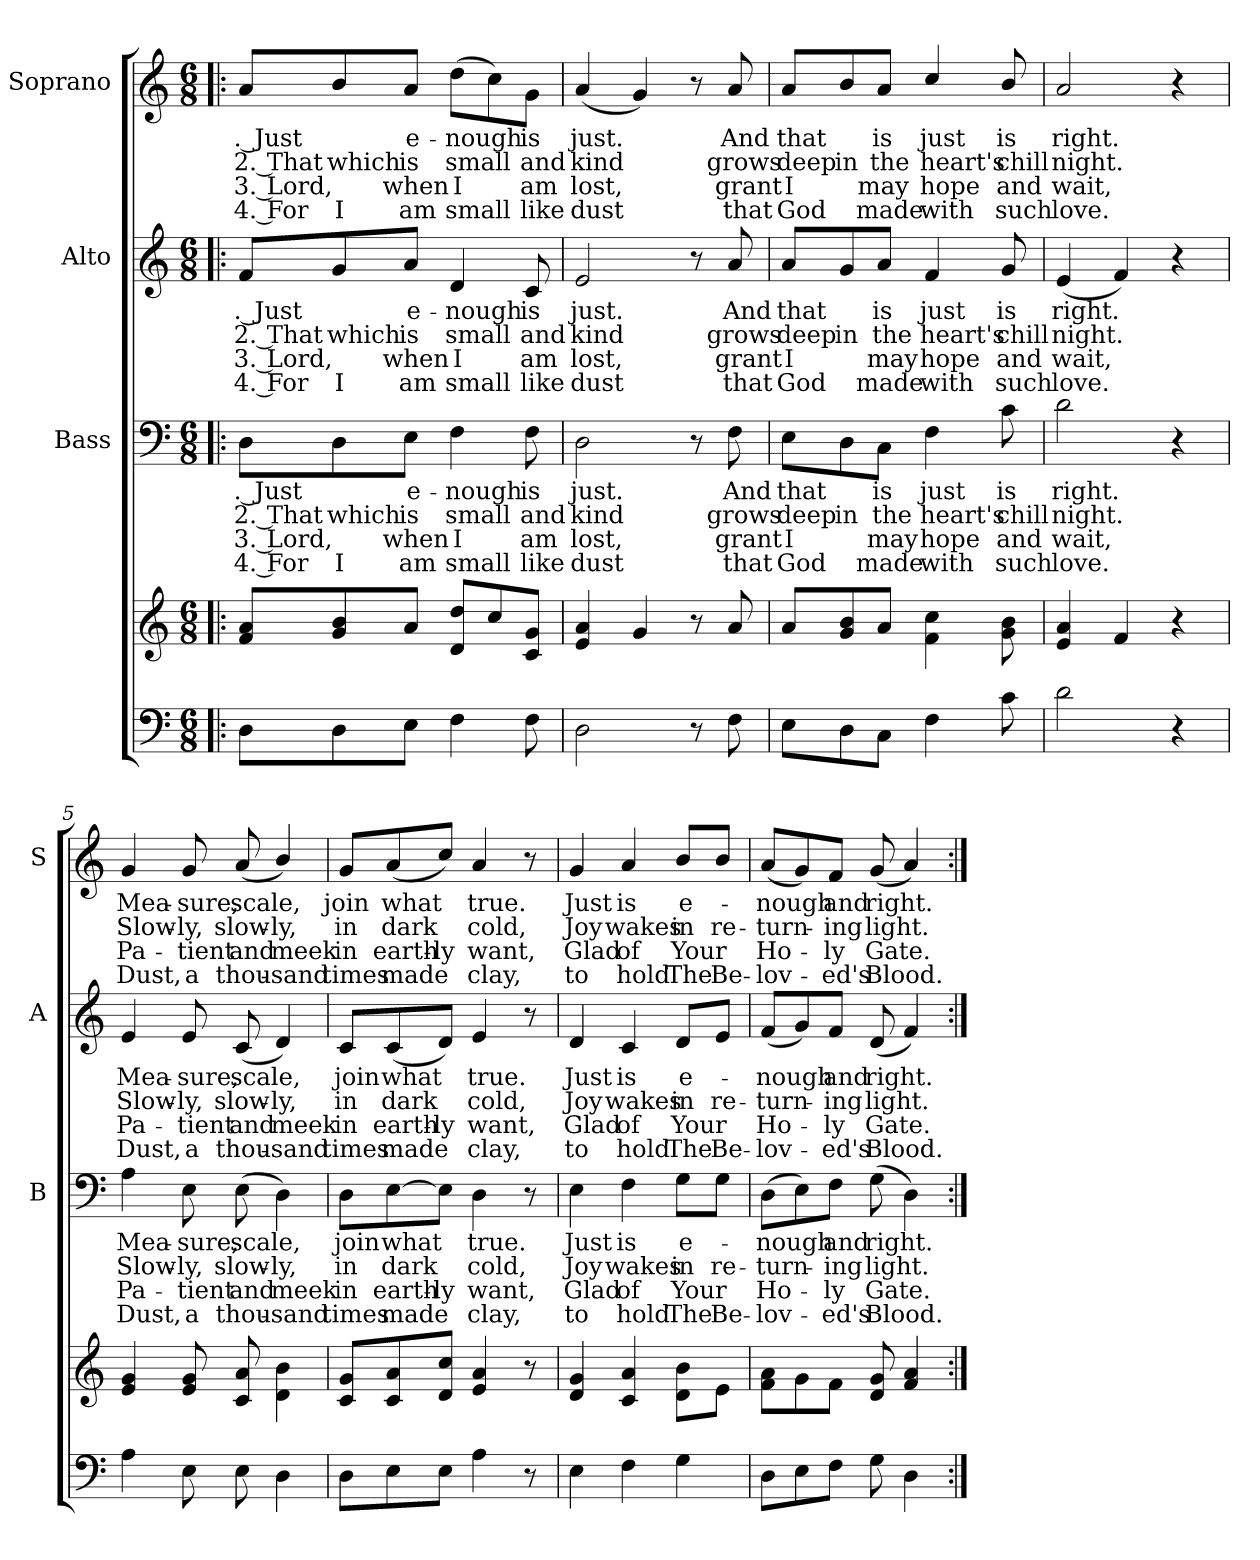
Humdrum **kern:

**kern	**kern	**kern	**text	**text	**text	**text	**kern	**text	**text	**text	**text	**kern	**text	**text	**text	**text
*part4	*part4	*part3	*part3	*part3	*part3	*part3	*part2	*part2	*part2	*part2	*part2	*part1	*part1	*part1	*part1	*part1
*staff5	*staff4	*staff3	*staff3	*staff3	*staff3	*staff3	*staff2	*staff2	*staff2	*staff2	*staff2	*staff1	*staff1	*staff1	*staff1	*staff1
*	*	*I"Bass	*	*	*	*	*I"Alto	*	*	*	*	*I"Soprano	*	*	*	*
*	*	*I'B	*	*	*	*	*I'A	*	*	*	*	*I'S	*	*	*	*
*clefF4	*clefG2	*clefF4	*	*	*	*	*clefG2	*	*	*	*	*clefG2	*	*	*	*
*k[]	*k[]	*k[]	*	*	*	*	*k[]	*	*	*	*	*k[]	*	*	*	*
*C:	*C:	*C:	*	*	*	*	*C:	*	*	*	*	*C:	*	*	*	*
*M6/8	*M6/8	*M6/8	*	*	*	*	*M6/8	*	*	*	*	*M6/8	*	*	*	*
=1!|:	=1!|:	=1!|:	=1!|:	=1!|:	=1!|:	=1!|:	=1!|:	=1!|:	=1!|:	=1!|:	=1!|:	=1!|:	=1!|:	=1!|:	=1!|:	=1!|:
!	!	!	!LO:LY:a	!LO:LY:a	!LO:LY:a	!LO:LY:a	!	!LO:LY:b	!LO:LY:b	!LO:LY:b	!LO:LY:b	!	!LO:LY:b	!LO:LY:b	!LO:LY:b	!LO:LY:b
8D\L	8f/ 8a/L	8D\L	. Just	2. That	3. Lord,	4. For	8f</L	. Just	2. That	3. Lord,	4. For	8a/L	. Just	2. That	3. Lord,	4. For
!	!	!	!	!LO:LY:a	!	!LO:LY:a	!	!	!LO:LY:b	!	!LO:LY:b	!	!	!LO:LY:b	!	!LO:LY:b
8D\	8g/ 8b/	8D\	.	which	.	I	8g/	.	which	.	I	8b/	.	which	.	I
!	!	!	!LO:LY:a	!LO:LY:a	!LO:LY:a	!LO:LY:a	!	!LO:LY:b	!LO:LY:b	!LO:LY:b	!LO:LY:b	!	!LO:LY:b	!LO:LY:b	!LO:LY:b	!LO:LY:b
8E\J	8a/J	8E\J	e-	is	when	am	8a/J	e-	is	when	am	8a/J	e-	is	when	am
!	!	!	!LO:LY:a	!LO:LY:a	!LO:LY:a	!LO:LY:a	!	!LO:LY:b	!LO:LY:b	!LO:LY:b	!LO:LY:b	!	!LO:LY:b	!LO:LY:b	!LO:LY:b	!LO:LY:b
4F\	8d/ 8dd/L	4F\	-nough	small	I	small	4d/	-nough	small	I	small	(>8dd\L	-nough	small	I	small
.	8cc/	.	.	.	.	.	.	.	.	.	.	8cc\)	.	.	.	.
!	!	!	!LO:LY:a	!LO:LY:a	!LO:LY:a	!LO:LY:a	!	!LO:LY:b	!LO:LY:b	!LO:LY:b	!LO:LY:b	!	!LO:LY:b	!LO:LY:b	!LO:LY:b	!LO:LY:b
8F\	8c/ 8g/J	8F\	is	and	am	like	8c/	is	and	am	like	8g\J	is	and	am	like
=2	=2	=2	=2	=2	=2	=2	=2	=2	=2	=2	=2	=2	=2	=2	=2	=2
!	!	!	!LO:LY:a	!LO:LY:a	!LO:LY:a	!LO:LY:a	!	!LO:LY:b	!LO:LY:b	!LO:LY:b	!LO:LY:b	!	!LO:LY:b	!LO:LY:b	!LO:LY:b	!LO:LY:b
2D\	4e/ 4a/	2D\	just.	kind	lost,	dust	2e/	just.	kind	lost,	dust	(<4a/	just.	kind	lost,	dust
.	4g/	.	.	.	.	.	.	.	.	.	.	4g/)	.	.	.	.
8r	8r	8r	.	.	.	.	8r	.	.	.	.	8r	.	.	.	.
!	!	!	!LO:LY:a	!LO:LY:a	!LO:LY:a	!LO:LY:a	!	!LO:LY:b	!LO:LY:b	!LO:LY:b	!LO:LY:b	!	!LO:LY:b	!LO:LY:b	!LO:LY:b	!LO:LY:b
8F\	8a/	8F\	And	grows	grant	that	8a/	And	grows	grant	that	8a/	And	grows	grant	that
!!LO:LB:g=z
=3	=3	=3	=3	=3	=3	=3	=3	=3	=3	=3	=3	=3	=3	=3	=3	=3
!	!	!	!LO:LY:a	!LO:LY:a	!LO:LY:a	!LO:LY:a	!	!LO:LY:b	!LO:LY:b	!LO:LY:b	!LO:LY:b	!	!LO:LY:b	!LO:LY:b	!LO:LY:b	!LO:LY:b
8E\L	8a/L	8E\L	that	deep	I	God	8a/L	that	deep	I	God	8a/L	that	deep	I	God
!	!	!	!	!LO:LY:a	!	!	!	!	!LO:LY:b	!	!	!	!	!LO:LY:b	!	!
8D\	8g/ 8b/	8D\	.	in	.	.	8g/	.	in	.	.	8b/	.	in	.	.
!	!	!	!LO:LY:a	!LO:LY:a	!LO:LY:a	!LO:LY:a	!	!LO:LY:b	!LO:LY:b	!LO:LY:b	!LO:LY:b	!	!LO:LY:b	!LO:LY:b	!LO:LY:b	!LO:LY:b
8C\J	8a/J	8C\J	is	the	may	made	8a/J	is	the	may	made	8a/J	is	the	may	made
!	!	!	!LO:LY:a	!LO:LY:a	!LO:LY:a	!LO:LY:a	!	!LO:LY:b	!LO:LY:b	!LO:LY:b	!LO:LY:b	!	!LO:LY:b	!LO:LY:b	!LO:LY:b	!LO:LY:b
4F\	4f\ 4cc\	4F\	just	heart's	hope	with	4f/	just	heart's	hope	with	4cc/	just	heart's	hope	with
!	!	!	!LO:LY:a	!LO:LY:a	!LO:LY:a	!LO:LY:a	!	!LO:LY:b	!LO:LY:b	!LO:LY:b	!LO:LY:b	!	!LO:LY:b	!LO:LY:b	!LO:LY:b	!LO:LY:b
8c\	8g\ 8b\	8c\	is	chill	and	such	8g/	is	chill	and	such	8b/	is	chill	and	such
=4	=4	=4	=4	=4	=4	=4	=4	=4	=4	=4	=4	=4	=4	=4	=4	=4
!	!	!	!LO:LY:a	!LO:LY:a	!LO:LY:a	!LO:LY:a	!	!LO:LY:b	!LO:LY:b	!LO:LY:b	!LO:LY:b	!	!LO:LY:b	!LO:LY:b	!LO:LY:b	!LO:LY:b
2d\	4e/ 4a/	2d\	right.	night.	wait,	love.	(<4e/	right.	night.	wait,	love.	2a/	right.	night.	wait,	love.
.	4f/	.	.	.	.	.	4f/)	.	.	.	.	.	.	.	.	.
4r	4r	4r	.	.	.	.	4r	.	.	.	.	4r	.	.	.	.
!!LO:PB:g=z
=5	=5	=5	=5	=5	=5	=5	=5	=5	=5	=5	=5	=5	=5	=5	=5	=5
!	!	!	!LO:LY:a	!LO:LY:a	!LO:LY:a	!LO:LY:a	!	!LO:LY:b	!LO:LY:b	!LO:LY:b	!LO:LY:b	!	!LO:LY:b	!LO:LY:b	!LO:LY:b	!LO:LY:b
4A\	4e/ 4g/	4A\	Mea-	Slow-	Pa-	Dust,	4e/	Mea-	Slow-	Pa-	Dust,	4g/	Mea-	Slow-	Pa-	Dust,
!	!	!	!LO:LY:a	!LO:LY:a	!LO:LY:a	!LO:LY:a	!	!LO:LY:b	!LO:LY:b	!LO:LY:b	!LO:LY:b	!	!LO:LY:b	!LO:LY:b	!LO:LY:b	!LO:LY:b
8E\	8e/ 8g/	8E\	-sure,	-ly,	-tient	a	8e/	-sure,	-ly,	-tient	a	8g/	-sure,	-ly,	-tient	a
!	!	!	!LO:LY:a	!LO:LY:a	!LO:LY:a	!LO:LY:a	!	!LO:LY:b	!LO:LY:b	!LO:LY:b	!LO:LY:b	!	!LO:LY:b	!LO:LY:b	!LO:LY:b	!LO:LY:b
8E\	8c/ 8a/	(>8E\	scale,	slow-	and	thou-	(8c/	scale,	slow-	and	thou-	(8a/	scale,	slow-	and	thou-
!	!	!	!	!LO:LY:a	!LO:LY:a	!LO:LY:a	!	!	!LO:LY:b	!LO:LY:b	!LO:LY:b	!	!	!LO:LY:b	!LO:LY:b	!LO:LY:b
4D\	4d\ 4b\	4D\)	.	-ly,	meek	-sand	4d/)	.	-ly,	meek	-sand	4b/)	.	-ly,	meek	-sand
=6	=6	=6	=6	=6	=6	=6	=6	=6	=6	=6	=6	=6	=6	=6	=6	=6
!	!	!	!LO:LY:a	!LO:LY:a	!LO:LY:a	!LO:LY:a	!	!LO:LY:b	!LO:LY:b	!LO:LY:b	!LO:LY:b	!	!LO:LY:b	!LO:LY:b	!LO:LY:b	!LO:LY:b
8D\L	8c/ 8g/L	8D\L	join	in	in	times	8c/L	join	in	in	times	8g/L	join	in	in	times
!	!	!	!LO:LY:a	!LO:LY:a	!LO:LY:a	!LO:LY:a	!	!LO:LY:b	!LO:LY:b	!LO:LY:b	!LO:LY:b	!	!LO:LY:b	!LO:LY:b	!LO:LY:b	!LO:LY:b
8E\	8c/ 8a/	[<8E\	what	dark	earth-	made	(>8c/	what	dark	earth-	made	(>8a/	what	dark	earth-	made
!	!	!	!	!	!LO:LY:a	!	!	!	!	!LO:LY:b	!	!	!	!	!LO:LY:b	!
8E\J	8d/ 8cc/J	8E\J]	.	.	-ly	.	8d/J)	.	.	-ly	.	8cc/J)	.	.	-ly	.
!	!	!	!LO:LY:a	!LO:LY:a	!LO:LY:a	!LO:LY:a	!	!LO:LY:b	!LO:LY:b	!LO:LY:b	!LO:LY:b	!	!LO:LY:b	!LO:LY:b	!LO:LY:b	!LO:LY:b
4A\	4e/ 4a/	4D\	true.	cold,	want,	clay,	4e/	true.	cold,	want,	clay,	4a/	true.	cold,	want,	clay,
8r	8r	8r	.	.	.	.	8r	.	.	.	.	8r	.	.	.	.
!!LO:LB:g=z
=7	=7	=7	=7	=7	=7	=7	=7	=7	=7	=7	=7	=7	=7	=7	=7	=7
!	!	!	!LO:LY:a	!LO:LY:a	!LO:LY:a	!LO:LY:a	!	!LO:LY:b	!LO:LY:b	!LO:LY:b	!LO:LY:b	!	!LO:LY:b	!LO:LY:b	!LO:LY:b	!LO:LY:b
4E\	4d/ 4g/	4E\	Just	Joy	Glad	to	4d/	Just	Joy	Glad	to	4g/	Just	Joy	Glad	to
!	!	!	!LO:LY:a	!LO:LY:a	!LO:LY:a	!LO:LY:a	!	!LO:LY:b	!LO:LY:b	!LO:LY:b	!LO:LY:b	!	!LO:LY:b	!LO:LY:b	!LO:LY:b	!LO:LY:b
4F\	4c/ 4a/	4F\	is	wakes	of	hold	4c/	is	wakes	of	hold	4a/	is	wakes	of	hold
!	!	!	!LO:LY:a	!LO:LY:a	!LO:LY:a	!LO:LY:a	!	!LO:LY:b	!LO:LY:b	!LO:LY:b	!LO:LY:b	!	!LO:LY:b	!LO:LY:b	!LO:LY:b	!LO:LY:b
4G\	8d\ 8b\L	8G\L	e-	in	Your	The	8d/L	e-	in	Your	The	8b/L	e-	in	Your	The
!	!	!	!	!LO:LY:a	!	!LO:LY:a	!	!	!LO:LY:b	!	!LO:LY:b	!	!	!LO:LY:b	!	!LO:LY:b
.	8e\J	8G\J	.	re-	.	Be-	8e/J	.	re-	.	Be-	8b/J	.	re-	.	Be-
=8	=8	=8	=8	=8	=8	=8	=8	=8	=8	=8	=8	=8	=8	=8	=8	=8
!	!	!	!LO:LY:a	!LO:LY:a	!LO:LY:a	!LO:LY:a	!	!LO:LY:b	!LO:LY:b	!LO:LY:b	!LO:LY:b	!	!LO:LY:b	!LO:LY:b	!LO:LY:b	!LO:LY:b
8D\L	8f\ 8a\L	(>8D\L	-nough	-turn-	Ho-	-lov-	(<8f/L	-nough	-turn-	Ho-	-lov-	(<8a/L	-nough	-turn-	Ho-	-lov-
8E\	8g\	8E\)	.	.	.	.	8g/)	.	.	.	.	8g/)	.	.	.	.
!	!	!	!LO:LY:a	!LO:LY:a	!LO:LY:a	!LO:LY:a	!	!LO:LY:b	!LO:LY:b	!LO:LY:b	!LO:LY:b	!	!LO:LY:b	!LO:LY:b	!LO:LY:b	!LO:LY:b
8F\J	8f\J	8F\J	and	-ing	-ly	-ed's	8f/J	and	-ing	-ly	-ed's	8f/J	and	-ing	-ly	-ed's
!	!	!	!LO:LY:a	!LO:LY:a	!LO:LY:a	!LO:LY:a	!	!LO:LY:b	!LO:LY:b	!LO:LY:b	!LO:LY:b	!	!LO:LY:b	!LO:LY:b	!LO:LY:b	!LO:LY:b
8G\	8d/ 8g/	(>8G\	right.	light.	Gate.	Blood.	(<8d/	right.	light.	Gate.	Blood.	(<8g/	right.	light.	Gate.	Blood.
4D\	4f/ 4a/	4D\)	.	.	.	.	4f/)	.	.	.	.	4a/)	.	.	.	.
=:|!	=:|!	=:|!	=:|!	=:|!	=:|!	=:|!	=:|!	=:|!	=:|!	=:|!	=:|!	=:|!	=:|!	=:|!	=:|!	=:|!
*-	*-	*-	*-	*-	*-	*-	*-	*-	*-	*-	*-	*-	*-	*-	*-	*-
